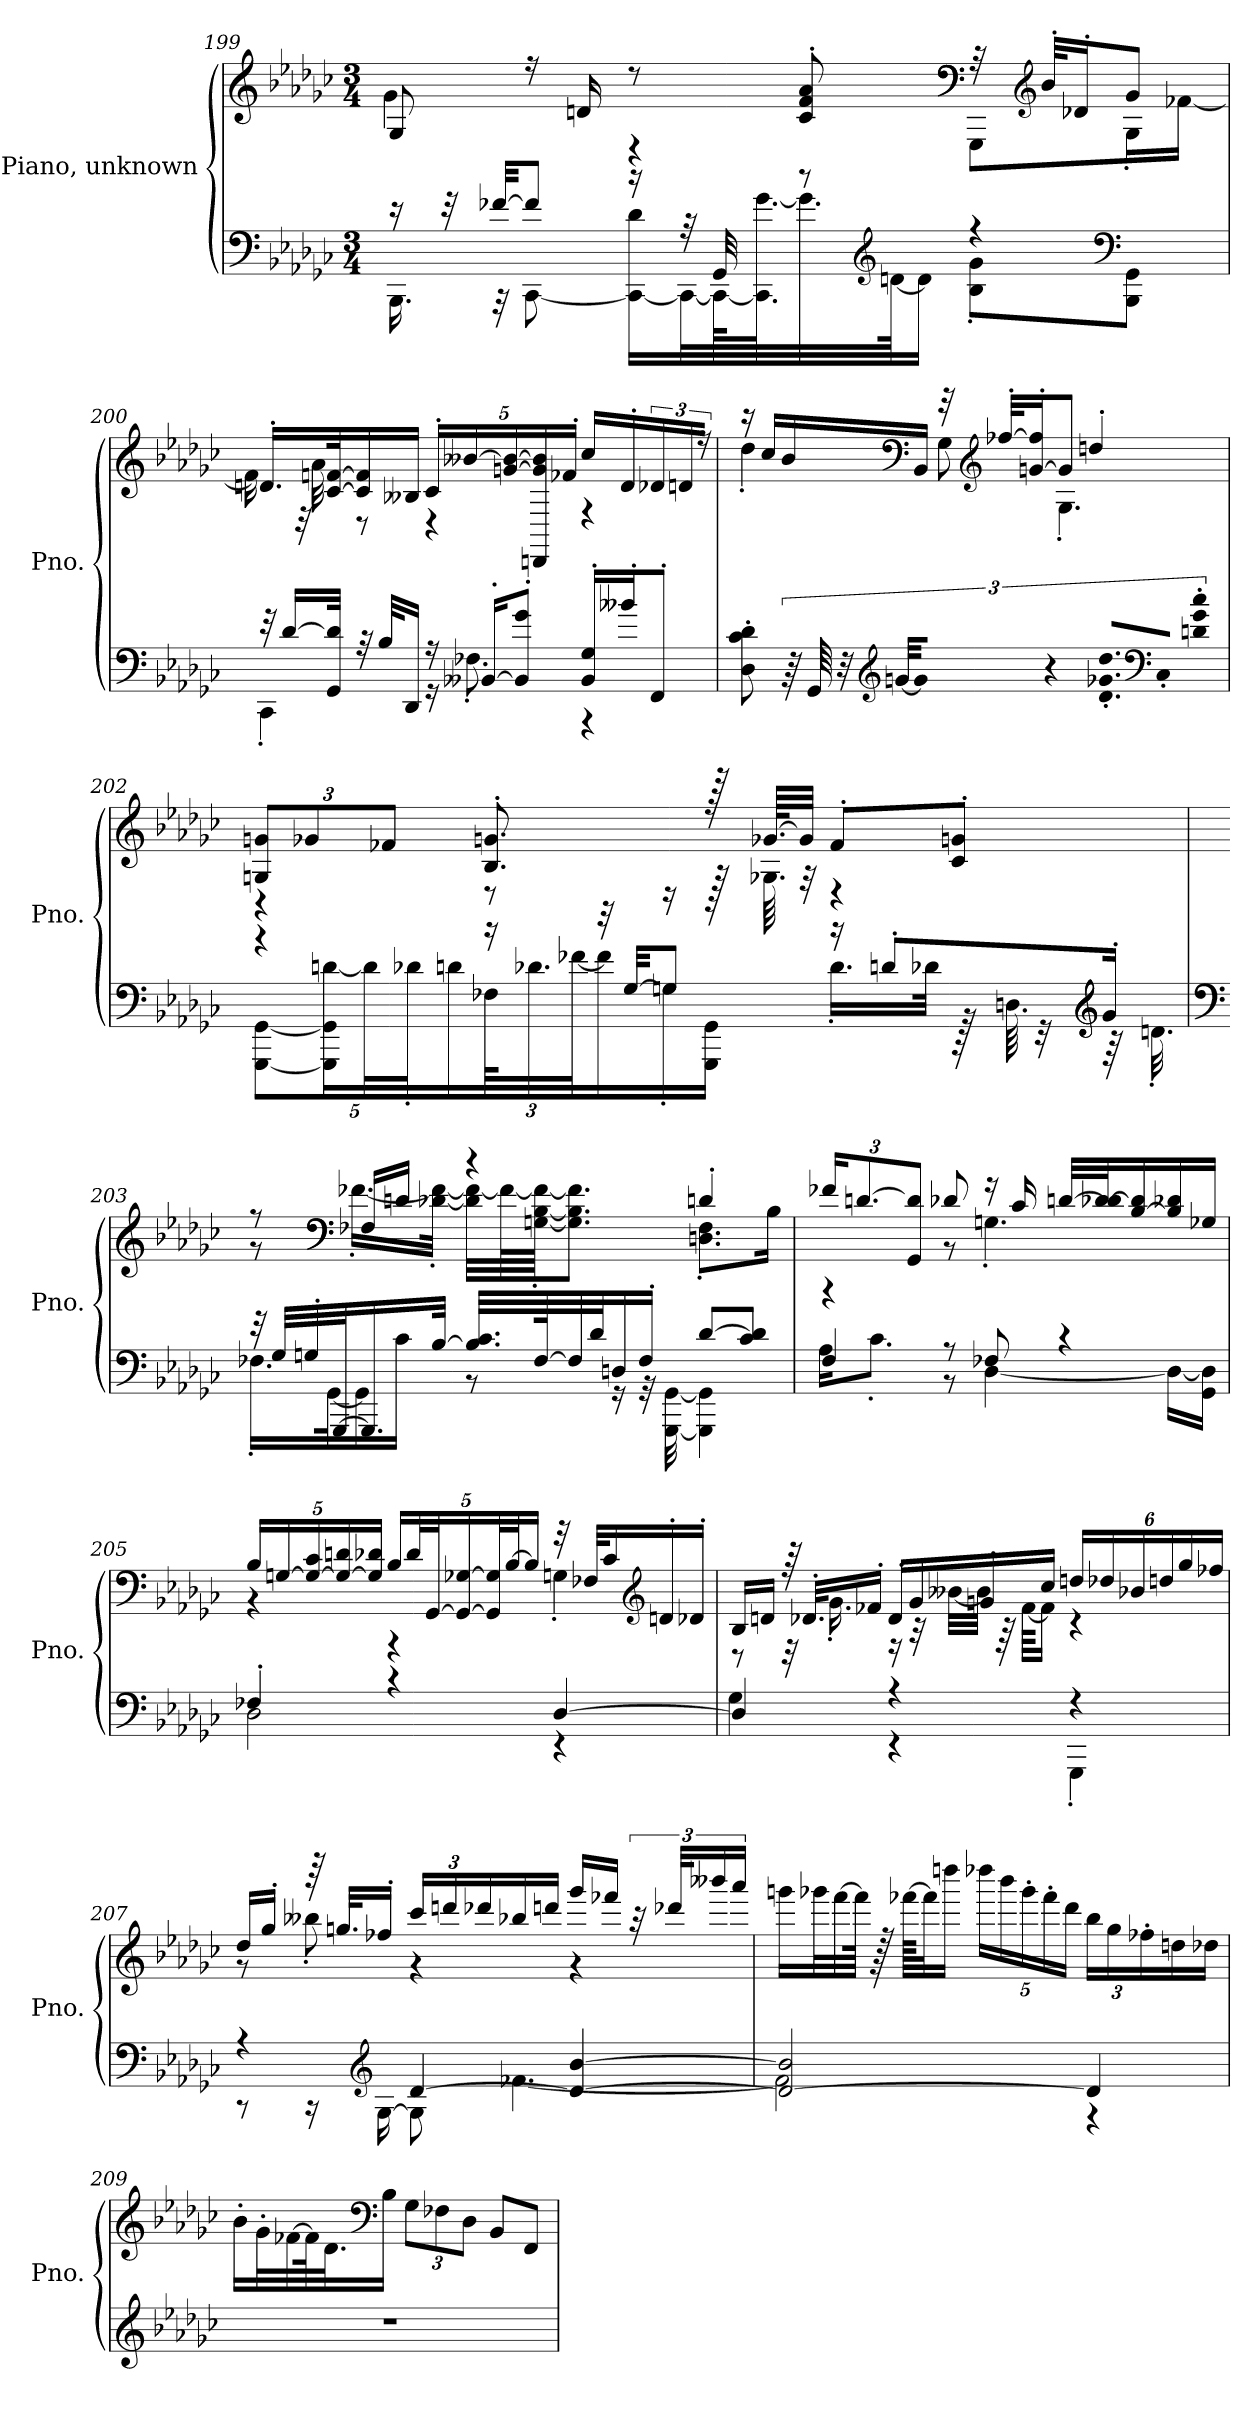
**kern	**kern
*part1	*part1
*staff2	*staff1
*I"Piano, unknown	*
*I'Pno.	*
!!LO:LB:g=z
*clefF4	*clefG2
*k[b-e-a-d-g-c-]	*k[b-e-a-d-g-c-]
*M3/4	*M3/4
=199	=199
*^	*^
16r	16.BBB-\	8G-/	4g-\
32r	.	.	.
[32f-X/KKL	32r	.	.
8f-/J]	[8CC-\	16r	.
.	.	16dn/	.
16r	16CC-\_ 16d-\LL	8r	4r
32r	32CC-\L_	.	.
32GG-/	128CC-\KL_	.	.
.	64.CC-\] [64.g-\J	.	.
8r	32.g-\]	8c-/' 8f/' 8a-/'	.
*clefG2	*	*	*
.	[64dn\JK	.	.
.	16d\JJ]	.	.
*	*	*clefF4	*
4r	8B-\' 8g-\'L	32r	8GGG-\L
*	*	*clefG2	*
.	.	32b-'/KLL	.
.	.	16d-X'/J	.
*clefF4	*	*	*
.	8BBB-\ 8GG-\J	8g-/J	16G-'\L
.	.	.	[16f-X\JJ
!!LO:LB:g=z	!!
=200	=200	=200	=200
32r	4CC-'\	16.dn'/LL	16f-\]
[16d-/LL	.	.	.
.	.	.	32r
32GG-/ 32d-/]JJk	.	[32c-/ [32fn/K	32a-\
32r	.	16c-/] 16f/]	8r
32B-/KLL	.	.	.
16DD-/JJ	.	16B--X/JJ	.
*	*	*Xbrackettup	*
16r	16r	20c-'/LL	4r
.	.	[20b--X/	.
[16BB--X'/KL	8.F-X'\	.	.
.	.	[20gn/ 20b--/_	.
8BB--/]' 8g-/'J	.	.	.
.	.	20DDn/ 20g/] 20b--/]	.
.	.	20f-X'/JJ	.
16BB--/' 16G-/'LL	4r	16cc-/LL	4r
16b--X'/J	.	16d'/	.
*	*	*brackettup	*
8FF'/J	.	24d-X/	.
.	.	24dn/JJ	.
.	.	24r	.
*v	*v	*	*
!!LO:LB:g=z	!!
=201	=201	=201
8D-\' 8c-\' 8d-\'	16r	4dd-'\
.	16cc-/LL	.
96r	16b-/	.
96GG-/	.	.
48r	.	.
*clefG2	*	*
[48gn/KLL	.	.
*	*clefF4	*
16g/JJ]	16BB-/JJ	.
32r	32r	8G-\
*	*clefG2	*
16.d-/' 16.g-X/' 16.dd-/'KL	[32ff-X'/KLL	.
.	[16gn/' 16ff-/]'J	.
*clefF4	*	*
8C-'/J	8g/J]	4.G-'\
4dn\' 4g-\' 4cc-\'	4ddn'/	.
!!LO:LB:g=z	!!
=202	=202	=202
*^	*	*
*	*Xbrackettup	*Xbrackettup	*
4r	[10GGG-\ [10GG-\L	12Gn/ 12gn/L	4r
.	.	12g-X/	.
.	20GGG-\] 20GG-\] [20dn\L	.	.
.	40d\L]	.	.
.	.	12f-X/J	.
.	40d-X'\J	.	.
.	20dn\	.	.
16r	96F-X\KL	8.B-/' 8.gn/'	8r
.	48.d-X\	.	.
.	[48f-X\J	.	.
32r	16f-\]	.	.
[32G-/KKL	.	.	.
8G-/J]	16Gn'\	.	16r
.	16GGG-\ 16GG-\JJ	128r	128r
.	.	[64.g-X/KLLL	64.G-X\
.	.	32g-/JJJ]	32r
16r	16.d-'\LL	8f-'/L	4r
8dn'/L	.	.	.
.	32d-X\JJk	.	.
.	128r	8c-/' 8gn/'J	.
.	64.Dn\	.	.
.	32r	.	.
*clefG2	*	*	*
16g-'/Jk	64r	.	.
.	32.dn'\	.	.
!!LO:PB:g=z	!!
=203	=203	=203	=203
*clefF4	*	*	*
32r	16.F-X'\LL	8r	8r
32G-/LLL	.	.	.
32Gn'/	.	.	.
[32GGG-/J	[32GG-\K	.	.
*	*	*clefF4	*
16.GGG-/]	16GG-\]	16F-X/LL	[16.f-X'\LL
.	16c-\JJ	16dn/JJ	.
[32B-/JJk	.	.	[32d-X\' 32f-\_'JJk
32.B-/] 32.c-/LLL	8r	4r	32d-\] 32f-\_LLL
.	.	.	64f-\L_
[64F-/K	.	.	[64Gn\' [64B-\' 64f-\_'JJJ
32F-/]	.	.	8.G\] 8.B-\] 8.f-\]J
32d-/J	.	.	.
16Dn/	16r	.	.
16F-'/JJ	32r	.	.
.	[32GGG-\ [32GG-\	.	.
[8d-/L	4GGG-\] 4GG-\]	4dn'/	8.Dn\' 8.F-\'L
8c-/ 8d-/]J	.	.	.
.	.	.	16B-\Jk
!!LO:LB:g=z	!!
=204	=204	=204	=204
4F/	16A-\KL	24f-X/KL	4r
.	.	[12.dn/	.
.	8.c-'\J	.	.
.	.	12GG-/ 12d/]J	.
8r	8r	8d-X/	8r
8F-X/	[4D-\	16r	4.Gn'\
.	.	16c-/	.
4r	.	[32dn/LLL	.
.	.	[32d-X/ 32d/]J	.
.	.	[16B-/ 16d-/]	.
.	16D-\LL_	16B-/] 16d-X/	.
.	16GG-\ 16D-\]JJ	16G-X/JJ	.
!!LO:LB:g=z	!!
=205	=205	=205	=205
4F-X'/	2D-\	20B-/LL	4r
.	.	[20Gn/	.
.	.	20G/_ 20c-/	.
.	.	20G/_ 20dn/	.
.	.	20G/] 20d-X/JJ	.
4r	.	20B-/LL	4r
.	.	40d-/L	.
.	.	[40GG-/J	.
.	.	20GG-/_ [20G-X/	.
.	.	40GG-/] 40G-/]L	.
.	.	[40B-/J	.
.	.	20B-/JJ]	.
[4D-/	4r	32r	4Gn'\
.	.	32F-X/KLL	.
.	.	16c-/	.
*	*	*clefG2	*
.	.	16dn'/	.
.	.	16d-X'/JJ	.
!!LO:LB:g=z	!!
=206	=206	=206	=206
4D-/]	4G-\	16B-/LL	8r
.	.	16dn/JJ	.
.	.	64r	32r
.	.	32.d-X'/KLL	.
.	.	.	16.g-'\
.	.	16f-X'/JJ	.
4r	4r	16d-'/LL	16r
.	.	16g-'/	32r
.	.	.	[32b--X\LLL
.	.	16gn'/	32b--\JJJ]
.	.	.	64r
.	.	.	[64f-\KKLL
.	.	16cc-/JJ	16f-\JJ]
4r	4GGG-'\	24ddn/LL	4r
.	.	24dd-X/	.
.	.	24b-X/	.
.	.	24ddn/	.
.	.	24gg-/	.
.	.	24ff-X/JJ	.
!!LO:LB:g=z	!!
=207	=207	=207	=207
4r	8r	16dd-/LL	8r
.	.	16gg-'/JJ	.
.	16r	64r	8bb--X'\
.	.	32.ggn/KLL	.
*clefG2	*	*	*
.	[16G-\	16ff-X'/JJ	.
[4d-/	8G-\]	24ccc-/LL	4r
.	.	24dddn/	.
.	.	24ddd-X/	.
.	[4.f-X\	16bb-X/	.
.	.	16dddn/JJ	.
4d-/_ [4b-/	.	16ggg-/LL	4r
.	.	16fff-X/JJ	.
*	*	*brackettup	*
.	.	48r	.
.	.	48ddd-X/KLL	.
.	.	24bbb--X/	.
.	.	24aaa-/JJ	.
*	*	*v	*v
!!LO:LB:g=z
=208	=208	=208
2d-/_ 2b-/]	2f-\]	16gggn\LL
.	.	32ggg-X\L
.	.	[32fff\
.	.	64fff\JJJk]
.	.	128r
.	.	[128fff-X\KKLLL
.	.	32fff-\J]
.	.	16ddddn\JJ
*	*	*Xbrackettup
.	.	20dddd-X\LL
.	.	20bbb-\
.	.	20ggg-'\
.	.	20fff-'\
.	.	20ddd-\JJ
4d-/]	4r	24bb-\LL
.	.	24gg-\
.	.	24ff-X'\
.	.	16ddn\
.	.	16dd-X\JJ
*v	*v	*
=209	=209
2.r	16b-'\LL
.	32g-'\L
.	[32f-X\
.	64f-\K]
.	32.d-\J
*	*clefF4
.	16B-\JJ
.	12G-\L
.	12F-X\
.	12D-\J
.	8BB-/L
.	8FF/J
=	=
*-	*-
